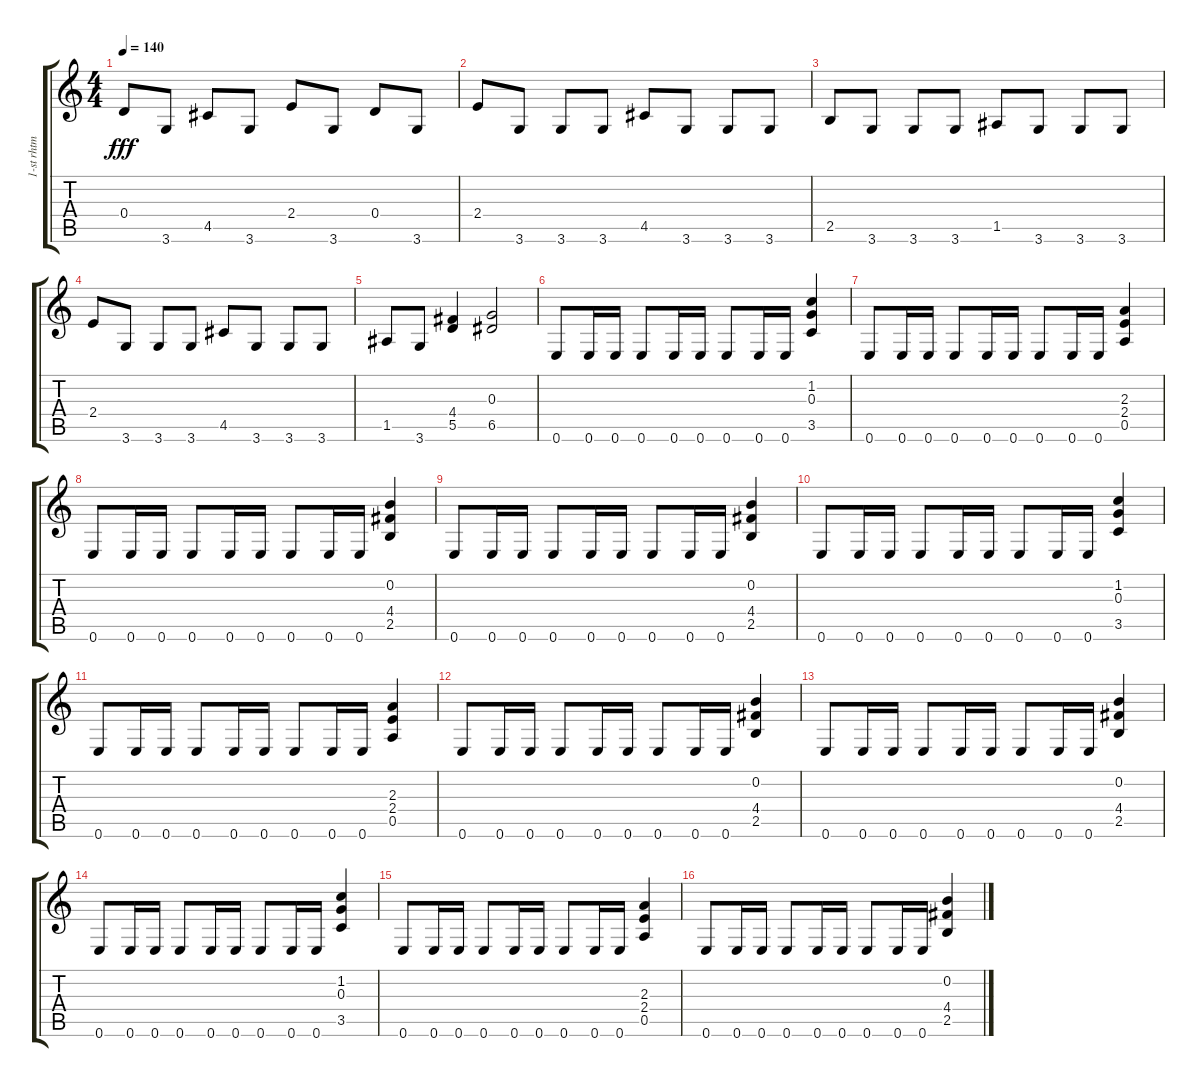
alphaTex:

\track ("1-st rhtm gtr" "1-st rhtm ") {instrument distortionguitar}
\staff {score tabs}
\tuning (E4 B3 G3 D3 A2 E2) {hide}
\ts (4 4)
\tempo 140
\clef g2
\ks c
0.4.8{dy fff} 3.6.8 4.5.8 3.6.8 2.4.8 3.6.8 0.4.8 3.6.8 |
2.4.8 3.6.8 3.6.8 3.6.8 4.5.8 3.6.8 3.6.8 3.6.8 |
2.5.8 3.6.8 3.6.8 3.6.8 1.5.8 3.6.8 3.6.8 3.6.8 |
2.4.8 3.6.8 3.6.8 3.6.8 4.5.8 3.6.8 3.6.8 3.6.8 |
1.5.8 3.6.8 (4.4 5.5).4 (0.3 6.5).2 |
0.6.8 0.6.16 0.6.16 0.6.8 0.6.16 0.6.16 0.6.8 0.6.16 0.6.16 (1.2 0.3 3.5).4 |
0.6.8 0.6.16 0.6.16 0.6.8 0.6.16 0.6.16 0.6.8 0.6.16 0.6.16 (2.3 2.4 0.5).4 |
0.6.8 0.6.16 0.6.16 0.6.8 0.6.16 0.6.16 0.6.8 0.6.16 0.6.16 (0.2 4.4 2.5).4 |
0.6.8 0.6.16 0.6.16 0.6.8 0.6.16 0.6.16 0.6.8 0.6.16 0.6.16 (0.2 4.4 2.5).4 |
0.6.8 0.6.16 0.6.16 0.6.8 0.6.16 0.6.16 0.6.8 0.6.16 0.6.16 (1.2 0.3 3.5).4 |
0.6.8 0.6.16 0.6.16 0.6.8 0.6.16 0.6.16 0.6.8 0.6.16 0.6.16 (2.3 2.4 0.5).4 |
0.6.8 0.6.16 0.6.16 0.6.8 0.6.16 0.6.16 0.6.8 0.6.16 0.6.16 (0.2 4.4 2.5).4 |
0.6.8 0.6.16 0.6.16 0.6.8 0.6.16 0.6.16 0.6.8 0.6.16 0.6.16 (0.2 4.4 2.5).4 |
0.6.8 0.6.16 0.6.16 0.6.8 0.6.16 0.6.16 0.6.8 0.6.16 0.6.16 (1.2 0.3 3.5).4 |
0.6.8 0.6.16 0.6.16 0.6.8 0.6.16 0.6.16 0.6.8 0.6.16 0.6.16 (2.3 2.4 0.5).4 |
0.6.8 0.6.16 0.6.16 0.6.8 0.6.16 0.6.16 0.6.8 0.6.16 0.6.16 (0.2 4.4 2.5).4
